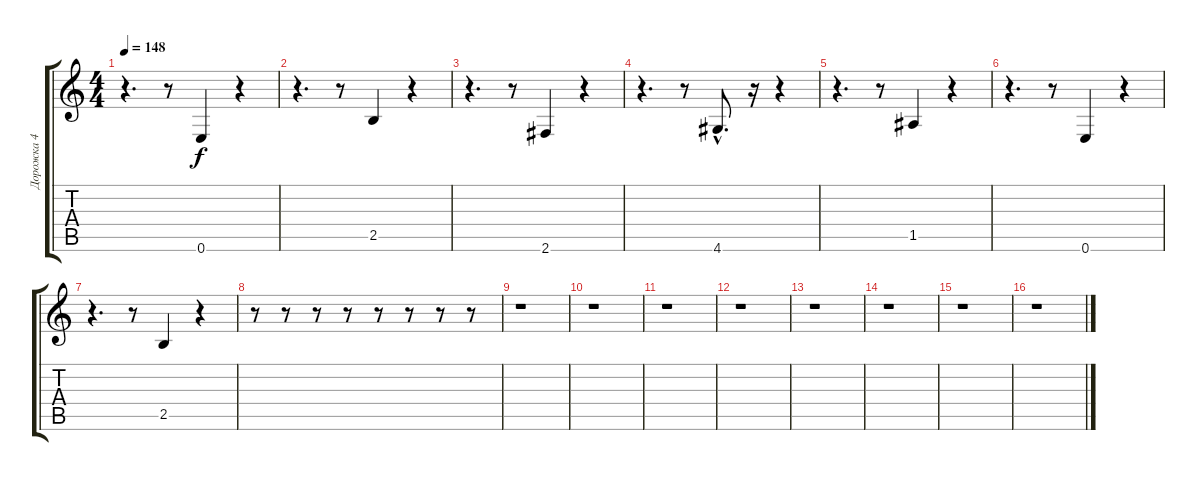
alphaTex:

\track ("Дорожка 4" "Дорожка 4") {instrument electricbasspick}
\staff {score tabs}
\tuning (E4 B3 G3 D3 A2 E2) {hide}
\ts (4 4)
\tempo 148
\clef g2
\ks c
r.4{d dy f} r.8 0.6.4 r.4 |
r.4{d} r.8 2.5.4 r.4 |
r.4{d} r.8 2.6.4 r.4 |
r.4{d} r.8 4.6{hac}.8{d} r.16 r.4 |
r.4{d} r.8 1.5.4 r.4 |
r.4{d} r.8 0.6.4 r.4 |
r.4{d} r.8 2.5.4 r.4 |
r.8 r.8 r.8 r.8 r.8 r.8 r.8 r.8 |
r.1 |
r.1 |
r.1 |
r.1 |
r.1 |
r.1 |
r.1 |
r.1
